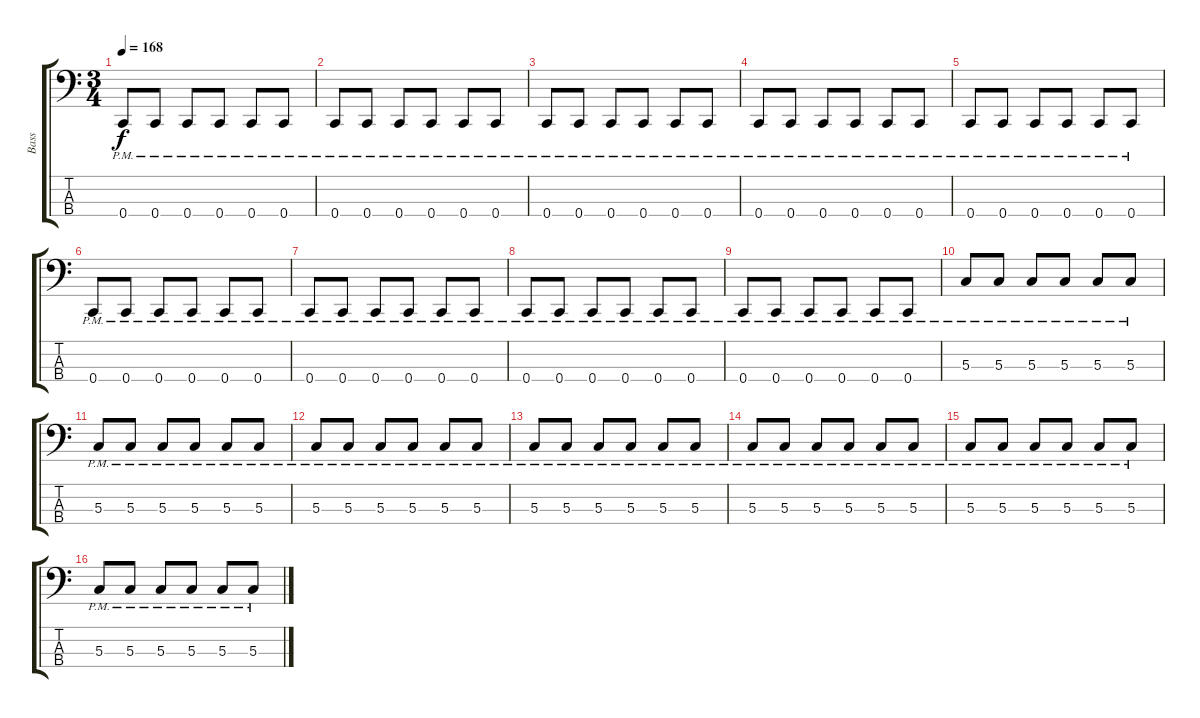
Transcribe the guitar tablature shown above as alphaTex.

\track ("Bass" "Bass") {instrument electricbasspick}
\staff {score tabs}
\tuning (F2 C2 G1 C1) {hide}
\ts (3 4)
\tempo 168
\clef f4
\ks c
0.4{pm}.8{dy f} 0.4{pm}.8 0.4{pm}.8 0.4{pm}.8 0.4{pm}.8 0.4{pm}.8 |
0.4{pm}.8 0.4{pm}.8 0.4{pm}.8 0.4{pm}.8 0.4{pm}.8 0.4{pm}.8 |
0.4{pm}.8 0.4{pm}.8 0.4{pm}.8 0.4{pm}.8 0.4{pm}.8 0.4{pm}.8 |
0.4{pm}.8 0.4{pm}.8 0.4{pm}.8 0.4{pm}.8 0.4{pm}.8 0.4{pm}.8 |
0.4{pm}.8 0.4{pm}.8 0.4{pm}.8 0.4{pm}.8 0.4{pm}.8 0.4{pm}.8 |
0.4{pm}.8 0.4{pm}.8 0.4{pm}.8 0.4{pm}.8 0.4{pm}.8 0.4{pm}.8 |
0.4{pm}.8 0.4{pm}.8 0.4{pm}.8 0.4{pm}.8 0.4{pm}.8 0.4{pm}.8 |
0.4{pm}.8 0.4{pm}.8 0.4{pm}.8 0.4{pm}.8 0.4{pm}.8 0.4{pm}.8 |
0.4{pm}.8 0.4{pm}.8 0.4{pm}.8 0.4{pm}.8 0.4{pm}.8 0.4{pm}.8 |
5.3{pm}.8 5.3{pm}.8 5.3{pm}.8 5.3{pm}.8 5.3{pm}.8 5.3{pm}.8 |
5.3{pm}.8 5.3{pm}.8 5.3{pm}.8 5.3{pm}.8 5.3{pm}.8 5.3{pm}.8 |
5.3{pm}.8 5.3{pm}.8 5.3{pm}.8 5.3{pm}.8 5.3{pm}.8 5.3{pm}.8 |
5.3{pm}.8 5.3{pm}.8 5.3{pm}.8 5.3{pm}.8 5.3{pm}.8 5.3{pm}.8 |
5.3{pm}.8 5.3{pm}.8 5.3{pm}.8 5.3{pm}.8 5.3{pm}.8 5.3{pm}.8 |
5.3{pm}.8 5.3{pm}.8 5.3{pm}.8 5.3{pm}.8 5.3{pm}.8 5.3{pm}.8 |
5.3{pm}.8 5.3{pm}.8 5.3{pm}.8 5.3{pm}.8 5.3{pm}.8 5.3{pm}.8
